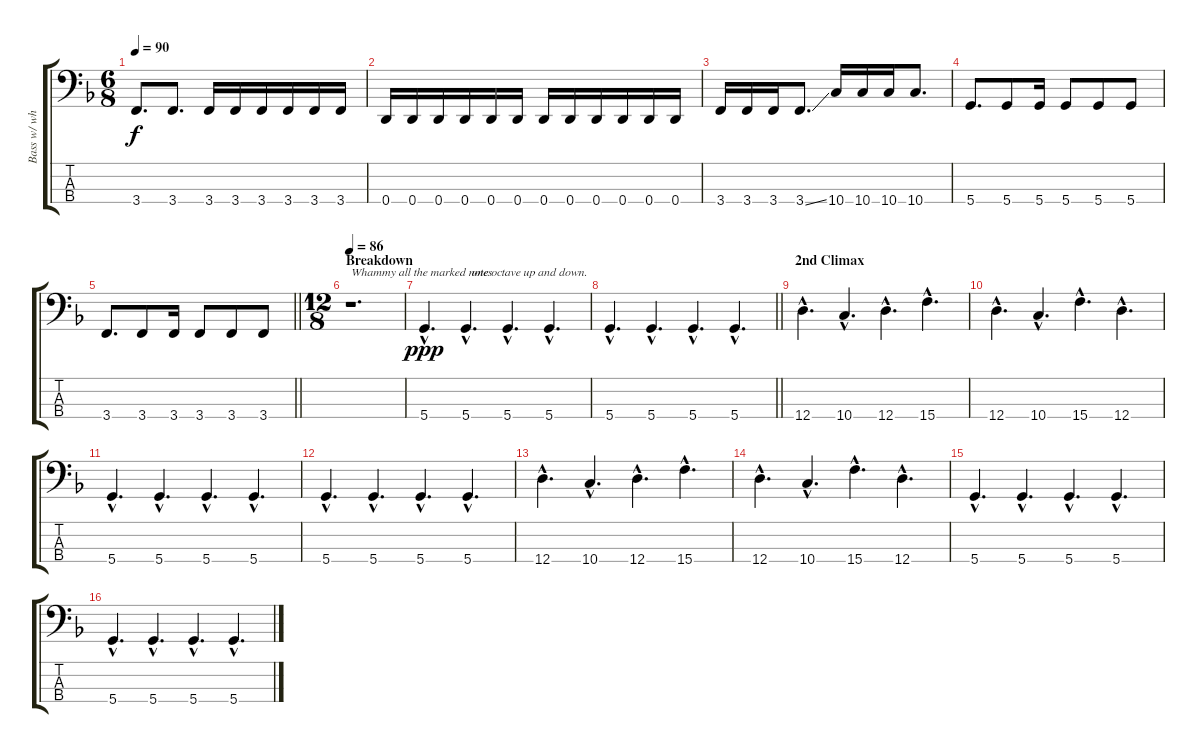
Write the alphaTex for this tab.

\track ("Bass w/ whammy" "Bass w/ wh") {instrument electricbasspick}
\staff {score tabs}
\tuning (G2 D2 A1 D1) {hide}
\ts (6 8)
\tempo 90
\clef f4
\ks dminor
3.4.8{d dy f} 3.4.8{d} 3.4.16 3.4.16 3.4.16 3.4.16 3.4.16 3.4.16 |
0.4.16 0.4.16 0.4.16 0.4.16 0.4.16 0.4.16 0.4.16 0.4.16 0.4.16 0.4.16 0.4.16 0.4.16 |
3.4.16 3.4.16 3.4.16 3.4{ss}.8{d} 10.4.16 10.4.16 10.4.16 10.4.8{d} |
5.4.8{d} 5.4.8 5.4.16 5.4.8 5.4.8 5.4.8 |
\barLineRight lightlight
3.4.8{d} 3.4.8 3.4.16 3.4.8 3.4.8 3.4.8 |
\ts (12 8)
\section ("" "Breakdown")
\tempo 86
r.1{d txt "Whammy all the marked notes" balance 2} |
5.4{hac}.4{d dy ppp} 5.4{hac}.4{d txt "  one octave up and down."} 5.4{hac}.4{d} 5.4{hac}.4{d} |
\barLineRight lightlight
5.4{hac}.4{d} 5.4{hac}.4{d} 5.4{hac}.4{d} 5.4{hac}.4{d} |
\section ("" "2nd Climax")
12.4{hac}.4{d} 10.4{hac}.4{d} 12.4{hac}.4{d} 15.4{hac}.4{d} |
12.4{hac}.4{d} 10.4{hac}.4{d} 15.4{hac}.4{d} 12.4{hac}.4{d} |
5.4{hac}.4{d} 5.4{hac}.4{d} 5.4{hac}.4{d} 5.4{hac}.4{d} |
5.4{hac}.4{d} 5.4{hac}.4{d} 5.4{hac}.4{d} 5.4{hac}.4{d} |
12.4{hac}.4{d} 10.4{hac}.4{d} 12.4{hac}.4{d} 15.4{hac}.4{d} |
12.4{hac}.4{d} 10.4{hac}.4{d} 15.4{hac}.4{d} 12.4{hac}.4{d} |
5.4{hac}.4{d} 5.4{hac}.4{d} 5.4{hac}.4{d} 5.4{hac}.4{d} |
5.4{hac}.4{d} 5.4{hac}.4{d} 5.4{hac}.4{d} 5.4{hac}.4{d}
